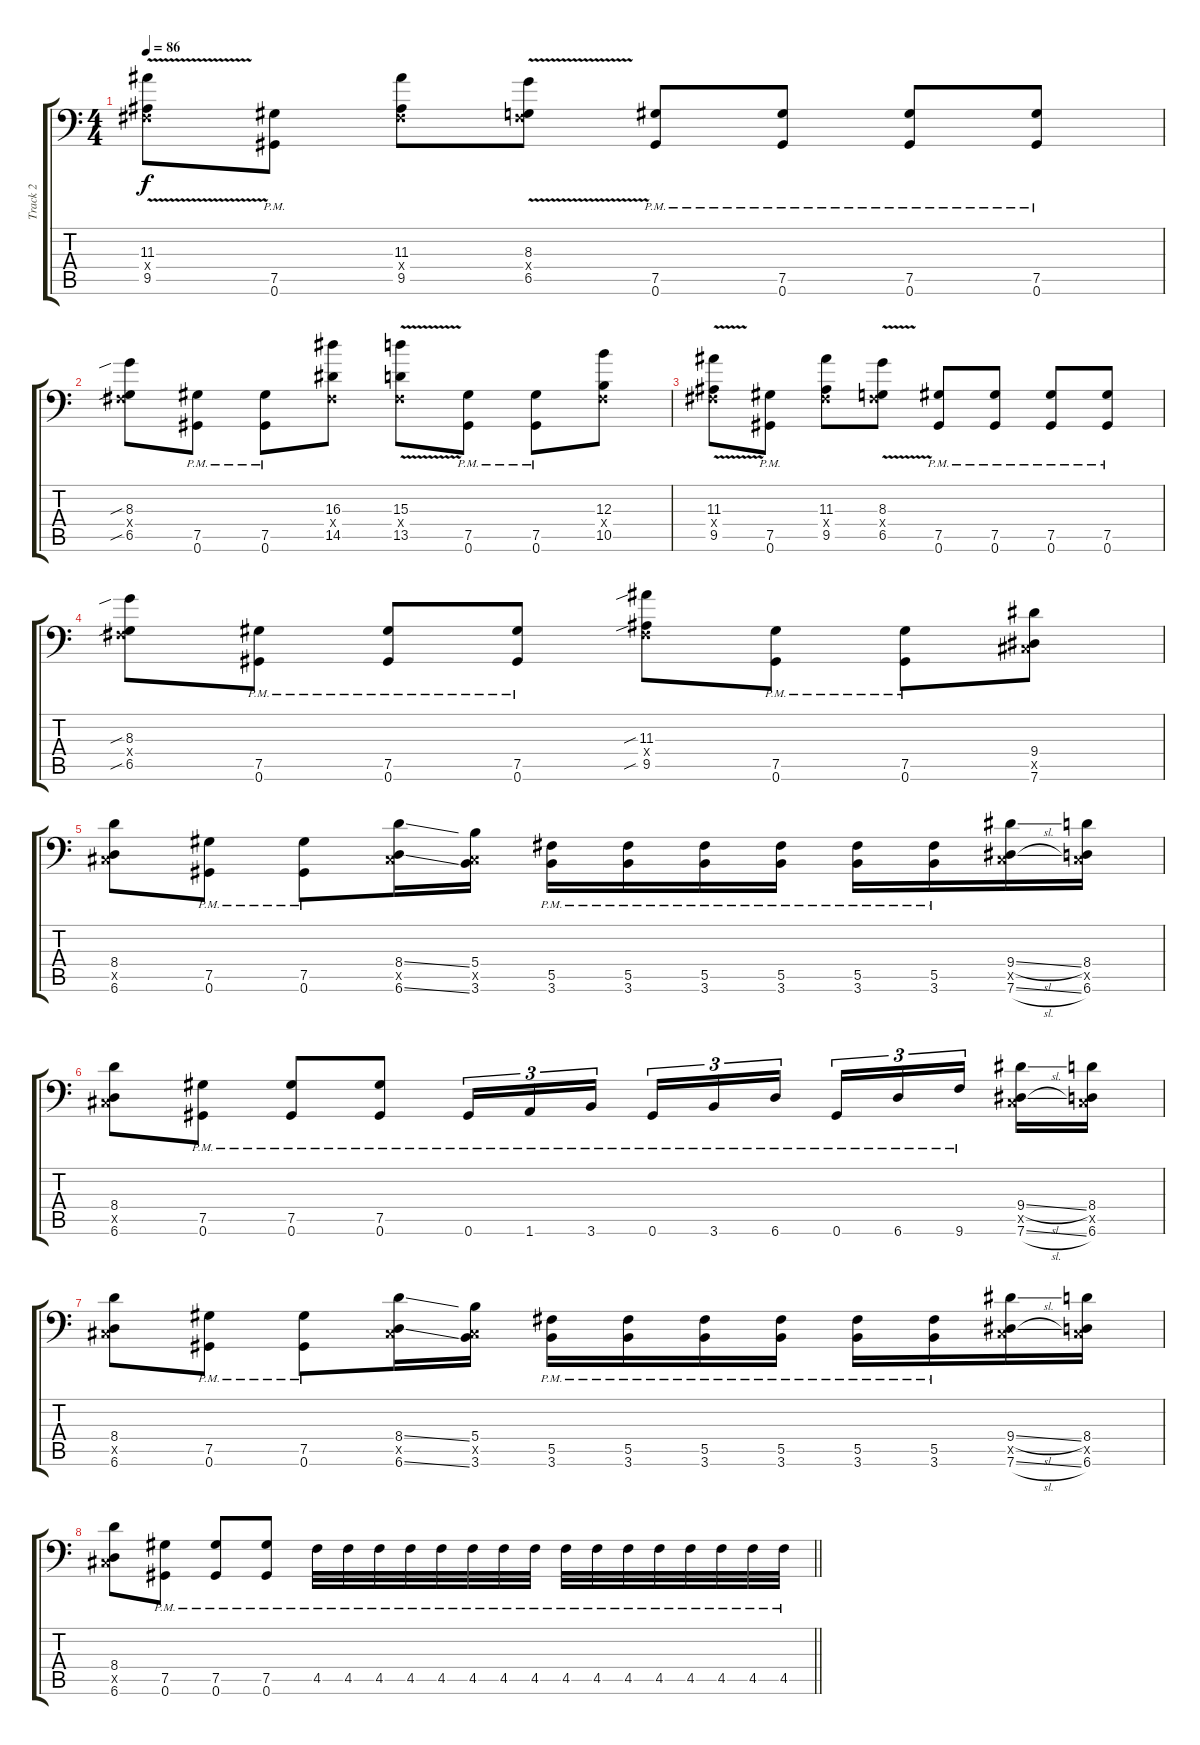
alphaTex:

\track ("Track 2" "Track 2") {instrument distortionguitar}
\staff {score tabs}
\tuning (Ab3 Eb3 B2 Gb2 Db2 Ab1) {hide}
\ts (4 4)
\tempo 86
\clef f4
\ks c
(11.3{v} 0.4{x} 9.5{v}).8{dy f} (7.5{pm} 0.6{pm}).8 (11.3 0.4{x} 9.5).8 (8.3{v} 0.4{x} 6.5{v}).8 (7.5{pm} 0.6{pm}).8 (7.5{pm} 0.6{pm}).8 (7.5{pm} 0.6{pm}).8 (7.5{pm} 0.6{pm}).8 |
(8.3{sib} 0.4{x} 6.5{sib}).8 (7.5{pm} 0.6{pm}).8 (7.5{pm} 0.6{pm}).8 (16.3 0.4{x} 14.5).8 (15.3{v} 0.4{x} 13.5{v}).8 (7.5{pm} 0.6{pm}).8 (7.5{pm} 0.6{pm}).8 (12.3 0.4{x} 10.5).8 |
(11.3{v} 0.4{x} 9.5{v}).8 (7.5{pm} 0.6{pm}).8 (11.3 0.4{x} 9.5).8 (8.3{v} 0.4{x} 6.5{v}).8 (7.5{pm} 0.6{pm}).8 (7.5{pm} 0.6{pm}).8 (7.5{pm} 0.6{pm}).8 (7.5{pm} 0.6{pm}).8 |
(8.3{sib} 0.4{x} 6.5{sib}).8 (7.5{pm} 0.6{pm}).8 (7.5{pm} 0.6{pm}).8 (7.5{pm} 0.6{pm}).8 (11.3{sib} 0.4{x} 9.5{sib}).8 (7.5{pm} 0.6{pm}).8 (7.5{pm} 0.6{pm}).8 (9.4 0.5{x} 7.6).8 |
(8.4 0.5{x} 6.6).8 (7.5{pm} 0.6{pm}).8 (7.5{pm} 0.6{pm}).8 (8.4{ss} 0.5{x} 6.6{ss}).16 (5.4 0.5{x} 3.6).16 (5.5{pm} 3.6{pm}).16 (5.5{pm} 3.6{pm}).16 (5.5{pm} 3.6{pm}).16 (5.5{pm} 3.6{pm}).16 (5.5{pm} 3.6{pm}).16 (5.5{pm} 3.6{pm}).16 (9.4{sl} 0.5{x} 7.6{sl}).16 (8.4 0.5{x} 6.6).16 |
(8.4 0.5{x} 6.6).8 (7.5{pm} 0.6{pm}).8 (7.5{pm} 0.6{pm}).8 (7.5{pm} 0.6{pm}).8 0.6{pm}.16{tu (3 2)} 1.6{pm}.16{tu (3 2)} 3.6{pm}.16{tu (3 2) beam splitsecondary} 0.6{pm}.16{tu (3 2)} 3.6{pm}.16{tu (3 2)} 6.6{pm}.16{tu (3 2)} 0.6{pm}.16{tu (3 2)} 6.6{pm}.16{tu (3 2)} 9.6{pm}.16{tu (3 2) beam splitsecondary} (9.4{sl} 0.5{x} 7.6{sl}).16 (8.4 0.5{x} 6.6).16 |
(8.4 0.5{x} 6.6).8 (7.5{pm} 0.6{pm}).8 (7.5{pm} 0.6{pm}).8 (8.4{ss} 0.5{x} 6.6{ss}).16 (5.4 0.5{x} 3.6).16 (5.5{pm} 3.6{pm}).16 (5.5{pm} 3.6{pm}).16 (5.5{pm} 3.6{pm}).16 (5.5{pm} 3.6{pm}).16 (5.5{pm} 3.6{pm}).16 (5.5{pm} 3.6{pm}).16 (9.4{sl} 0.5{x} 7.6{sl}).16 (8.4 0.5{x} 6.6).16 |
\barLineRight lightlight
(8.4 0.5{x} 6.6).8 (7.5{pm} 0.6{pm}).8 (7.5{pm} 0.6{pm}).8 (7.5{pm} 0.6{pm}).8 4.5{pm}.32 4.5{pm}.32 4.5{pm}.32 4.5{pm}.32 4.5{pm}.32 4.5{pm}.32 4.5{pm}.32 4.5{pm}.32 4.5{pm}.32 4.5{pm}.32 4.5{pm}.32 4.5{pm}.32 4.5{pm}.32 4.5{pm}.32 4.5{pm}.32 4.5{pm}.32
